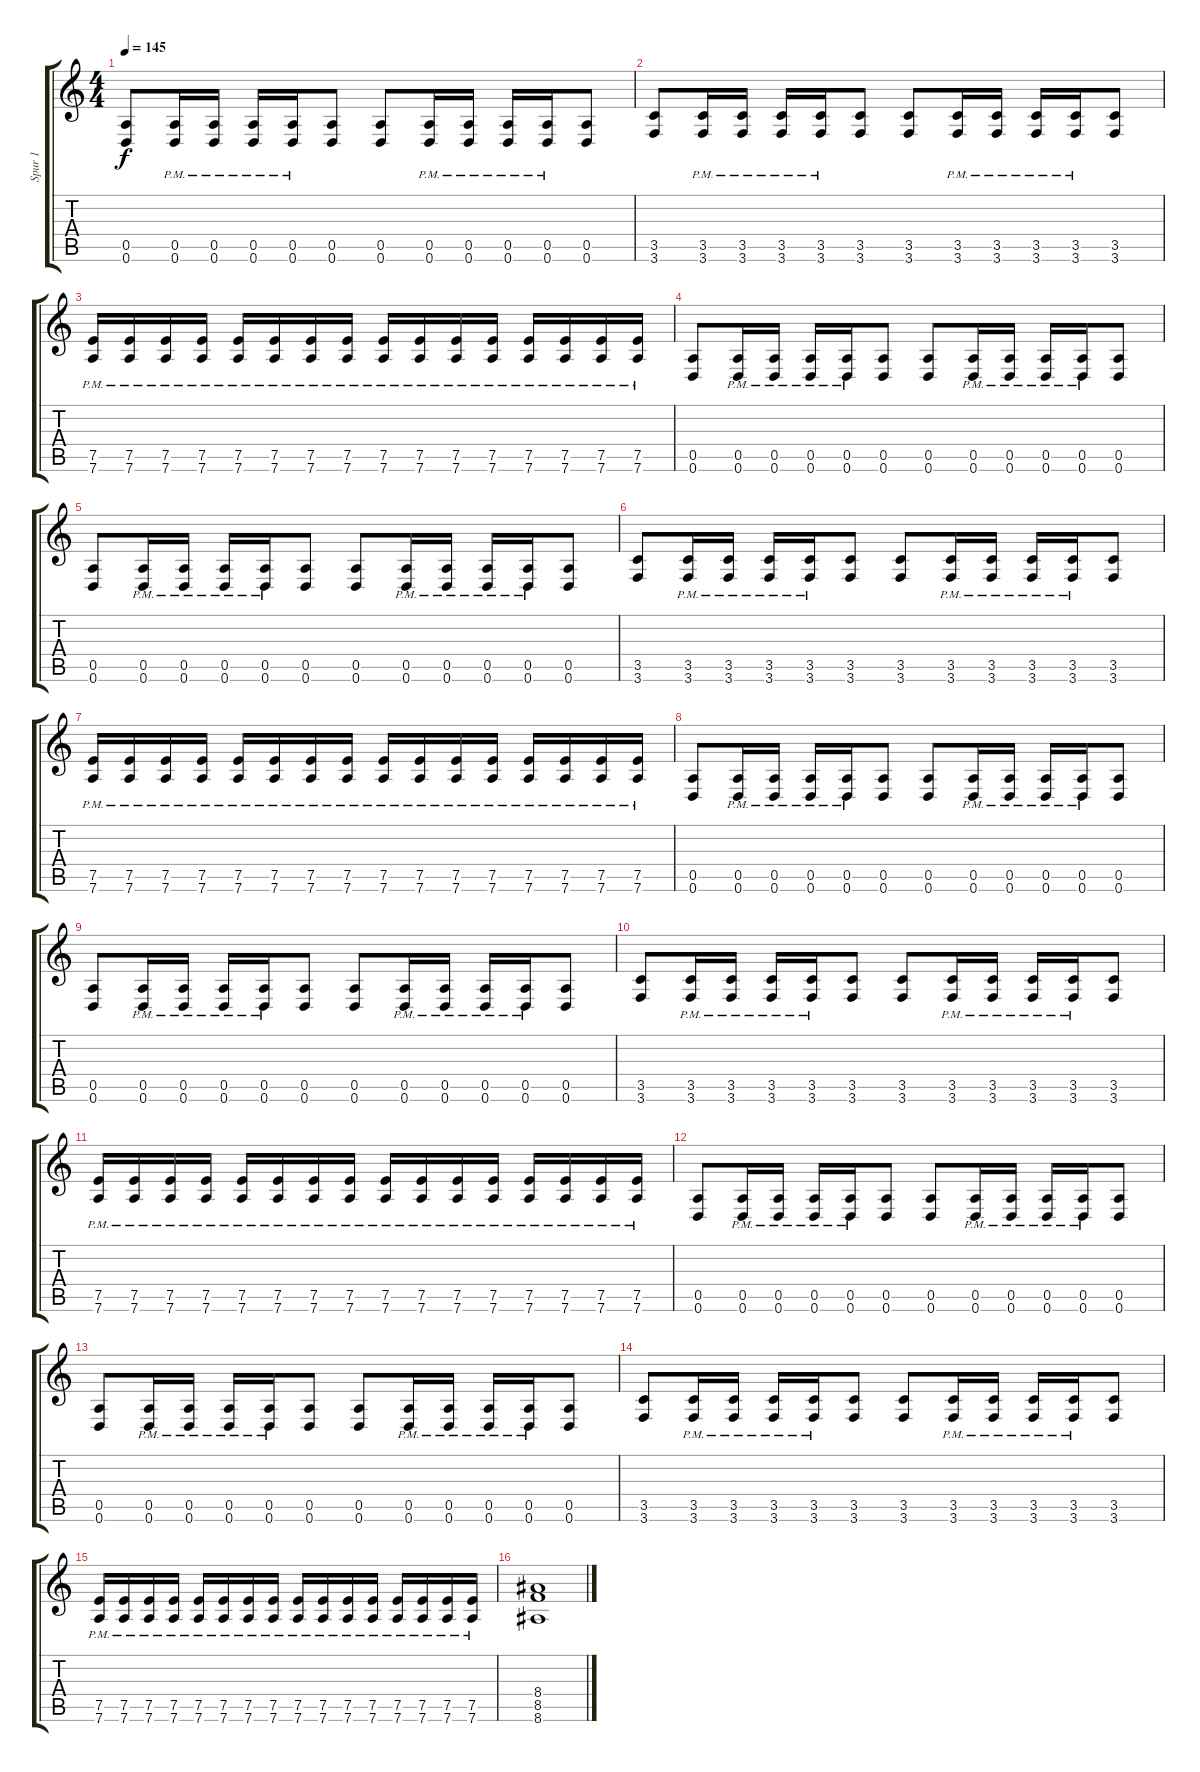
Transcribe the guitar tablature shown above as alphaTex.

\track ("Spur 1" "Spur 1") {instrument distortionguitar}
\staff {score tabs}
\tuning (E4 B3 G3 D3 A2 D2) {hide}
\ts (4 4)
\tempo 145
\clef g2
\ks c
(0.5 0.6).8{dy f} (0.5{pm} 0.6{pm}).16 (0.5{pm} 0.6{pm}).16 (0.5{pm} 0.6{pm}).16 (0.5{pm} 0.6{pm}).16 (0.5 0.6).8 (0.5 0.6).8 (0.5{pm} 0.6{pm}).16 (0.5{pm} 0.6{pm}).16 (0.5{pm} 0.6{pm}).16 (0.5{pm} 0.6{pm}).16 (0.5 0.6).8 |
(3.5 3.6).8 (3.5{pm} 3.6{pm}).16 (3.5{pm} 3.6{pm}).16 (3.5{pm} 3.6{pm}).16 (3.5{pm} 3.6{pm}).16 (3.5 3.6).8 (3.5 3.6).8 (3.5{pm} 3.6{pm}).16 (3.5{pm} 3.6{pm}).16 (3.5{pm} 3.6{pm}).16 (3.5{pm} 3.6{pm}).16 (3.5 3.6).8 |
(7.5{pm} 7.6{pm}).16 (7.5{pm} 7.6{pm}).16 (7.5{pm} 7.6{pm}).16 (7.5{pm} 7.6{pm}).16 (7.5{pm} 7.6{pm}).16 (7.5{pm} 7.6{pm}).16 (7.5{pm} 7.6{pm}).16 (7.5{pm} 7.6{pm}).16 (7.5{pm} 7.6{pm}).16 (7.5{pm} 7.6{pm}).16 (7.5{pm} 7.6{pm}).16 (7.5{pm} 7.6{pm}).16 (7.5{pm} 7.6{pm}).16 (7.5{pm} 7.6{pm}).16 (7.5{pm} 7.6{pm}).16 (7.5{pm} 7.6{pm}).16 |
(0.5 0.6).8 (0.5{pm} 0.6{pm}).16 (0.5{pm} 0.6{pm}).16 (0.5{pm} 0.6{pm}).16 (0.5{pm} 0.6{pm}).16 (0.5 0.6).8 (0.5 0.6).8 (0.5{pm} 0.6{pm}).16 (0.5{pm} 0.6{pm}).16 (0.5{pm} 0.6{pm}).16 (0.5{pm} 0.6{pm}).16 (0.5 0.6).8 |
(0.5 0.6).8 (0.5{pm} 0.6{pm}).16 (0.5{pm} 0.6{pm}).16 (0.5{pm} 0.6{pm}).16 (0.5{pm} 0.6{pm}).16 (0.5 0.6).8 (0.5 0.6).8 (0.5{pm} 0.6{pm}).16 (0.5{pm} 0.6{pm}).16 (0.5{pm} 0.6{pm}).16 (0.5{pm} 0.6{pm}).16 (0.5 0.6).8 |
(3.5 3.6).8 (3.5{pm} 3.6{pm}).16 (3.5{pm} 3.6{pm}).16 (3.5{pm} 3.6{pm}).16 (3.5{pm} 3.6{pm}).16 (3.5 3.6).8 (3.5 3.6).8 (3.5{pm} 3.6{pm}).16 (3.5{pm} 3.6{pm}).16 (3.5{pm} 3.6{pm}).16 (3.5{pm} 3.6{pm}).16 (3.5 3.6).8 |
(7.5{pm} 7.6{pm}).16 (7.5{pm} 7.6{pm}).16 (7.5{pm} 7.6{pm}).16 (7.5{pm} 7.6{pm}).16 (7.5{pm} 7.6{pm}).16 (7.5{pm} 7.6{pm}).16 (7.5{pm} 7.6{pm}).16 (7.5{pm} 7.6{pm}).16 (7.5{pm} 7.6{pm}).16 (7.5{pm} 7.6{pm}).16 (7.5{pm} 7.6{pm}).16 (7.5{pm} 7.6{pm}).16 (7.5{pm} 7.6{pm}).16 (7.5{pm} 7.6{pm}).16 (7.5{pm} 7.6{pm}).16 (7.5{pm} 7.6{pm}).16 |
(0.5 0.6).8 (0.5{pm} 0.6{pm}).16 (0.5{pm} 0.6{pm}).16 (0.5{pm} 0.6{pm}).16 (0.5{pm} 0.6{pm}).16 (0.5 0.6).8 (0.5 0.6).8 (0.5{pm} 0.6{pm}).16 (0.5{pm} 0.6{pm}).16 (0.5{pm} 0.6{pm}).16 (0.5{pm} 0.6{pm}).16 (0.5 0.6).8 |
(0.5 0.6).8 (0.5{pm} 0.6{pm}).16 (0.5{pm} 0.6{pm}).16 (0.5{pm} 0.6{pm}).16 (0.5{pm} 0.6{pm}).16 (0.5 0.6).8 (0.5 0.6).8 (0.5{pm} 0.6{pm}).16 (0.5{pm} 0.6{pm}).16 (0.5{pm} 0.6{pm}).16 (0.5{pm} 0.6{pm}).16 (0.5 0.6).8 |
(3.5 3.6).8 (3.5{pm} 3.6{pm}).16 (3.5{pm} 3.6{pm}).16 (3.5{pm} 3.6{pm}).16 (3.5{pm} 3.6{pm}).16 (3.5 3.6).8 (3.5 3.6).8 (3.5{pm} 3.6{pm}).16 (3.5{pm} 3.6{pm}).16 (3.5{pm} 3.6{pm}).16 (3.5{pm} 3.6{pm}).16 (3.5 3.6).8 |
(7.5{pm} 7.6{pm}).16 (7.5{pm} 7.6{pm}).16 (7.5{pm} 7.6{pm}).16 (7.5{pm} 7.6{pm}).16 (7.5{pm} 7.6{pm}).16 (7.5{pm} 7.6{pm}).16 (7.5{pm} 7.6{pm}).16 (7.5{pm} 7.6{pm}).16 (7.5{pm} 7.6{pm}).16 (7.5{pm} 7.6{pm}).16 (7.5{pm} 7.6{pm}).16 (7.5{pm} 7.6{pm}).16 (7.5{pm} 7.6{pm}).16 (7.5{pm} 7.6{pm}).16 (7.5{pm} 7.6{pm}).16 (7.5{pm} 7.6{pm}).16 |
(0.5 0.6).8 (0.5{pm} 0.6{pm}).16 (0.5{pm} 0.6{pm}).16 (0.5{pm} 0.6{pm}).16 (0.5{pm} 0.6{pm}).16 (0.5 0.6).8 (0.5 0.6).8 (0.5{pm} 0.6{pm}).16 (0.5{pm} 0.6{pm}).16 (0.5{pm} 0.6{pm}).16 (0.5{pm} 0.6{pm}).16 (0.5 0.6).8 |
(0.5 0.6).8 (0.5{pm} 0.6{pm}).16 (0.5{pm} 0.6{pm}).16 (0.5{pm} 0.6{pm}).16 (0.5{pm} 0.6{pm}).16 (0.5 0.6).8 (0.5 0.6).8 (0.5{pm} 0.6{pm}).16 (0.5{pm} 0.6{pm}).16 (0.5{pm} 0.6{pm}).16 (0.5{pm} 0.6{pm}).16 (0.5 0.6).8 |
(3.5 3.6).8 (3.5{pm} 3.6{pm}).16 (3.5{pm} 3.6{pm}).16 (3.5{pm} 3.6{pm}).16 (3.5{pm} 3.6{pm}).16 (3.5 3.6).8 (3.5 3.6).8 (3.5{pm} 3.6{pm}).16 (3.5{pm} 3.6{pm}).16 (3.5{pm} 3.6{pm}).16 (3.5{pm} 3.6{pm}).16 (3.5 3.6).8 |
(7.5{pm} 7.6{pm}).16 (7.5{pm} 7.6{pm}).16 (7.5{pm} 7.6{pm}).16 (7.5{pm} 7.6{pm}).16 (7.5{pm} 7.6{pm}).16 (7.5{pm} 7.6{pm}).16 (7.5{pm} 7.6{pm}).16 (7.5{pm} 7.6{pm}).16 (7.5{pm} 7.6{pm}).16 (7.5{pm} 7.6{pm}).16 (7.5{pm} 7.6{pm}).16 (7.5{pm} 7.6{pm}).16 (7.5{pm} 7.6{pm}).16 (7.5{pm} 7.6{pm}).16 (7.5{pm} 7.6{pm}).16 (7.5{pm} 7.6{pm}).16 |
(8.4 8.5 8.6).1
